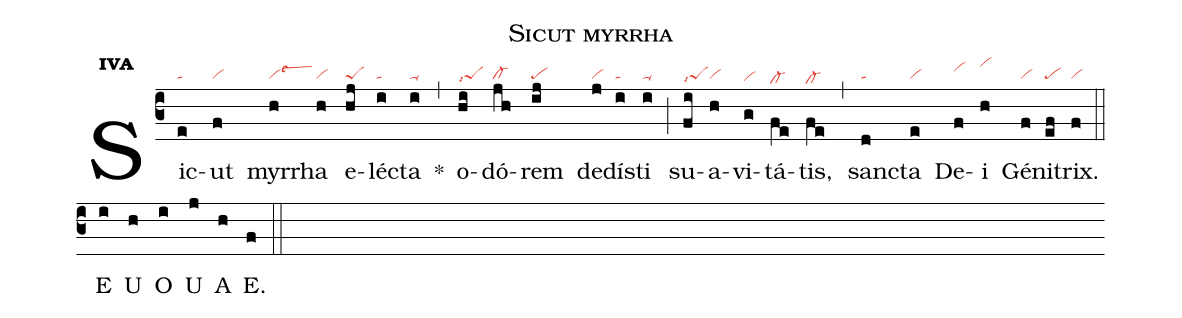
name:Sicut myrrha;
office-part:an;
mode:4a;
nabc-lines:1;
%%
initial-style: 1;
name: Sicut myrrha;
mode:4;
office-part: Antiphona;
annotation: Ant.;
annotation: iv a;
nabc-lines:1;
%%
(c3) Sic(e|ta)ut(f|vi) myr(h|vilsew3)rha(h|vi) e(hj|peS)léc(i|ta)ta(i|ta-) <sp>*</sp>(,) o(hi|peSlsi7)dó(jh|cl-)rem(ij|pe) de(j|vi)dís(i|ta)ti(i|ta-) (;) su(fi|peSlsi7)a(h|vi)vi(g|vihe)tá(fe|cl-hd)tis,(fe|cl-hd) (,) sanc(d|ta)ta(e|vi) De(f|vihi)i(h|vihk) Gé(f|vi)ni(ef|pe)trix.(f|vi) (::)
<eu>E(i) U(h) O(i) U(j) A(h) E.(f) </eu>(::)
